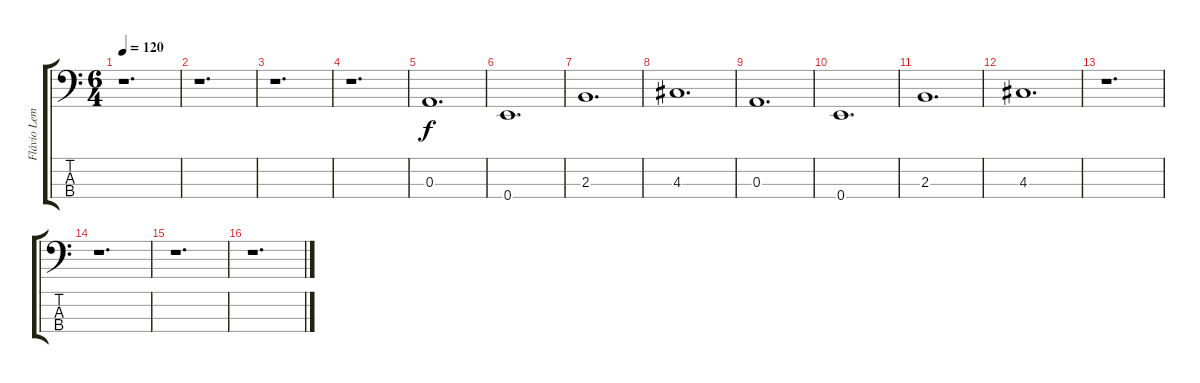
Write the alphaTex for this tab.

\track ("Flávio Lemos" "Flávio Lem") {instrument electricbassfinger}
\staff {score tabs}
\tuning (G2 D2 A1 E1) {hide}
\ts (6 4)
\tempo 120
\clef f4
\ks c
r.1{d dy f} |
r.1{d} |
r.1{d} |
r.1{d} |
0.3.1{d} |
0.4.1{d} |
2.3.1{d} |
4.3.1{d} |
0.3.1{d} |
0.4.1{d} |
2.3.1{d} |
4.3.1{d} |
r.1{d} |
r.1{d} |
r.1{d} |
r.1{d}
